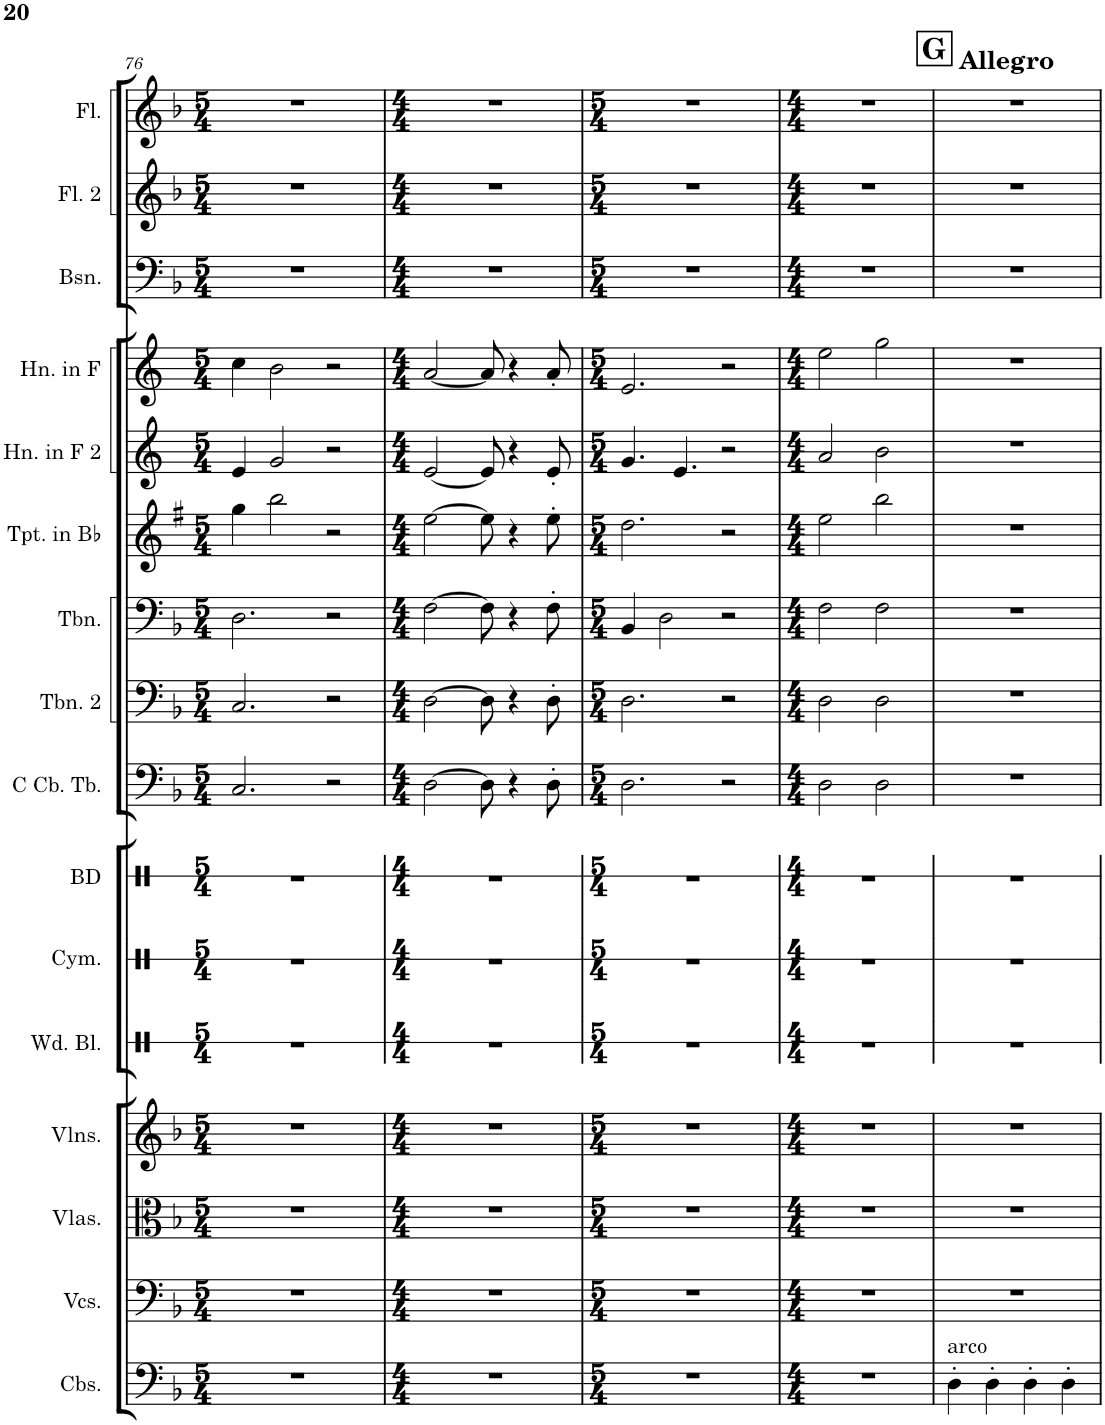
**kern	**kern	**kern	**kern	**kern	**kern	**kern	**kern	**kern	**kern	**kern	**kern	**kern	**kern	**kern	**kern
*part16	*part15	*part14	*part13	*part12	*part11	*part10	*part9	*part8	*part7	*part6	*part5	*part4	*part3	*part2	*part1
*staff16	*staff15	*staff14	*staff13	*staff12	*staff11	*staff10	*staff9	*staff8	*staff7	*staff6	*staff5	*staff4	*staff3	*staff2	*staff1
*I"Contrabasses	*I"Violoncellos	*I"Violas	*I"Violins	*I"Wood Blocks	*I"Cymbals	*I"Bass Drum	*I"C Contrabass Tuba	*I"Trombone 2	*I"Trombone	*I"Trumpet in Bb	*I"Horn in F 2	*I"Horn in F	*I"Bassoon	*I"Flute 2	*I"Flute
*I'Cbs.	*I'Vcs.	*I'Vlas.	*I'Vlns.	*I'Wd. Bl.	*I'Cym.	*I'BD	*I'C Cb. Tb.	*I'Tbn. 2	*I'Tbn.	*I'Tpt. in Bb	*I'Hn. in F 2	*I'Hn. in F	*I'Bsn.	*I'Fl. 2	*I'Fl.
!!LO:PB:g=z
*clefF4	*clefF4	*clefC3	*clefG2	*clefX	*clefX	*clefX	*clefF4	*clefF4	*clefF4	*clefG2	*clefG2	*clefG2	*clefF4	*clefG2	*clefG2
*Trd7c12	*	*	*	*	*	*	*	*	*	*Trd1c2	*Trd4c7	*Trd4c7	*	*	*
*k[b-]	*k[b-]	*k[b-]	*k[b-]	*k[]	*k[]	*k[]	*k[b-]	*k[b-]	*k[b-]	*k[f#]	*k[]	*k[]	*k[b-]	*k[b-]	*k[b-]
*M5/4	*M5/4	*M5/4	*M5/4	*M5/4	*M5/4	*M5/4	*M5/4	*M5/4	*M5/4	*M5/4	*M5/4	*M5/4	*M5/4	*M5/4	*M5/4
=76	=76	=76	=76	=76	=76	=76	=76	=76	=76	=76	=76	=76	=76	=76	=76
4%5r	4%5r	4%5r	4%5r	4%5r	4%5r	4%5r	2.C/	2.C/	2.D\	4gg\	4e/	4cc\	4%5r	4%5r	4%5r
.	.	.	.	.	.	.	.	.	.	2bb\	2g/	2b\	.	.	.
.	.	.	.	.	.	.	2r	2r	2r	2r	2r	2r	.	.	.
=77	=77	=77	=77	=77	=77	=77	=77	=77	=77	=77	=77	=77	=77	=77	=77
*M4/4	*M4/4	*M4/4	*M4/4	*M4/4	*M4/4	*M4/4	*M4/4	*M4/4	*M4/4	*M4/4	*M4/4	*M4/4	*M4/4	*M4/4	*M4/4
1r	1r	1r	1r	1r	1r	1r	[2D\	[2D\	[2F\	[2ee\	[2e/	[2a/	1r	1r	1r
.	.	.	.	.	.	.	8D\]	8D\]	8F\]	8ee\]	8e/]	8a/]	.	.	.
.	.	.	.	.	.	.	4r	4r	4r	4r	4r	4r	.	.	.
.	.	.	.	.	.	.	8D'\	8D'\	8F'\	8ee'\	8e'/	8a'/	.	.	.
=78	=78	=78	=78	=78	=78	=78	=78	=78	=78	=78	=78	=78	=78	=78	=78
*M5/4	*M5/4	*M5/4	*M5/4	*M5/4	*M5/4	*M5/4	*M5/4	*M5/4	*M5/4	*M5/4	*M5/4	*M5/4	*M5/4	*M5/4	*M5/4
4%5r	4%5r	4%5r	4%5r	4%5r	4%5r	4%5r	2.D\	2.D\	4BB-/	2.dd\	4.g/	2.e/	4%5r	4%5r	4%5r
.	.	.	.	.	.	.	.	.	2D\	.	.	.	.	.	.
.	.	.	.	.	.	.	.	.	.	.	4.e/	.	.	.	.
.	.	.	.	.	.	.	2r	2r	2r	2r	2r	2r	.	.	.
=79	=79	=79	=79	=79	=79	=79	=79	=79	=79	=79	=79	=79	=79	=79	=79
*M4/4	*M4/4	*M4/4	*M4/4	*M4/4	*M4/4	*M4/4	*M4/4	*M4/4	*M4/4	*M4/4	*M4/4	*M4/4	*M4/4	*M4/4	*M4/4
1r	1r	1r	1r	1r	1r	1r	2D\	2D\	2F\	2ee\	2a/	2ee\	1r	1r	1r
.	.	.	.	.	.	.	2D\	2D\	2F\	2bb\	2b\	2gg\	.	.	.
=80	=80	=80	=80	=80	=80	=80	=80	=80	=80	=80	=80	=80	=80	=80	=80
!!LO:REH:place=s1:a:B:cj:fs=14:t=G
!	!	!	!	!	!	!	!	!	!	!	!	!	!	!	!LO:TX:a:B:t=Allegro
!LO:TX:a:t=arco	!	!	!	!	!	!	!	!	!	!	!	!	!	!	!
4D'\	1r	1r	1r	1r	1r	1r	1r	1r	1r	1r	1r	1r	1r	1r	1r
4D'\	.	.	.	.	.	.	.	.	.	.	.	.	.	.	.
4D'\	.	.	.	.	.	.	.	.	.	.	.	.	.	.	.
4D'\	.	.	.	.	.	.	.	.	.	.	.	.	.	.	.
=	=	=	=	=	=	=	=	=	=	=	=	=	=	=	=
*-	*-	*-	*-	*-	*-	*-	*-	*-	*-	*-	*-	*-	*-	*-	*-
